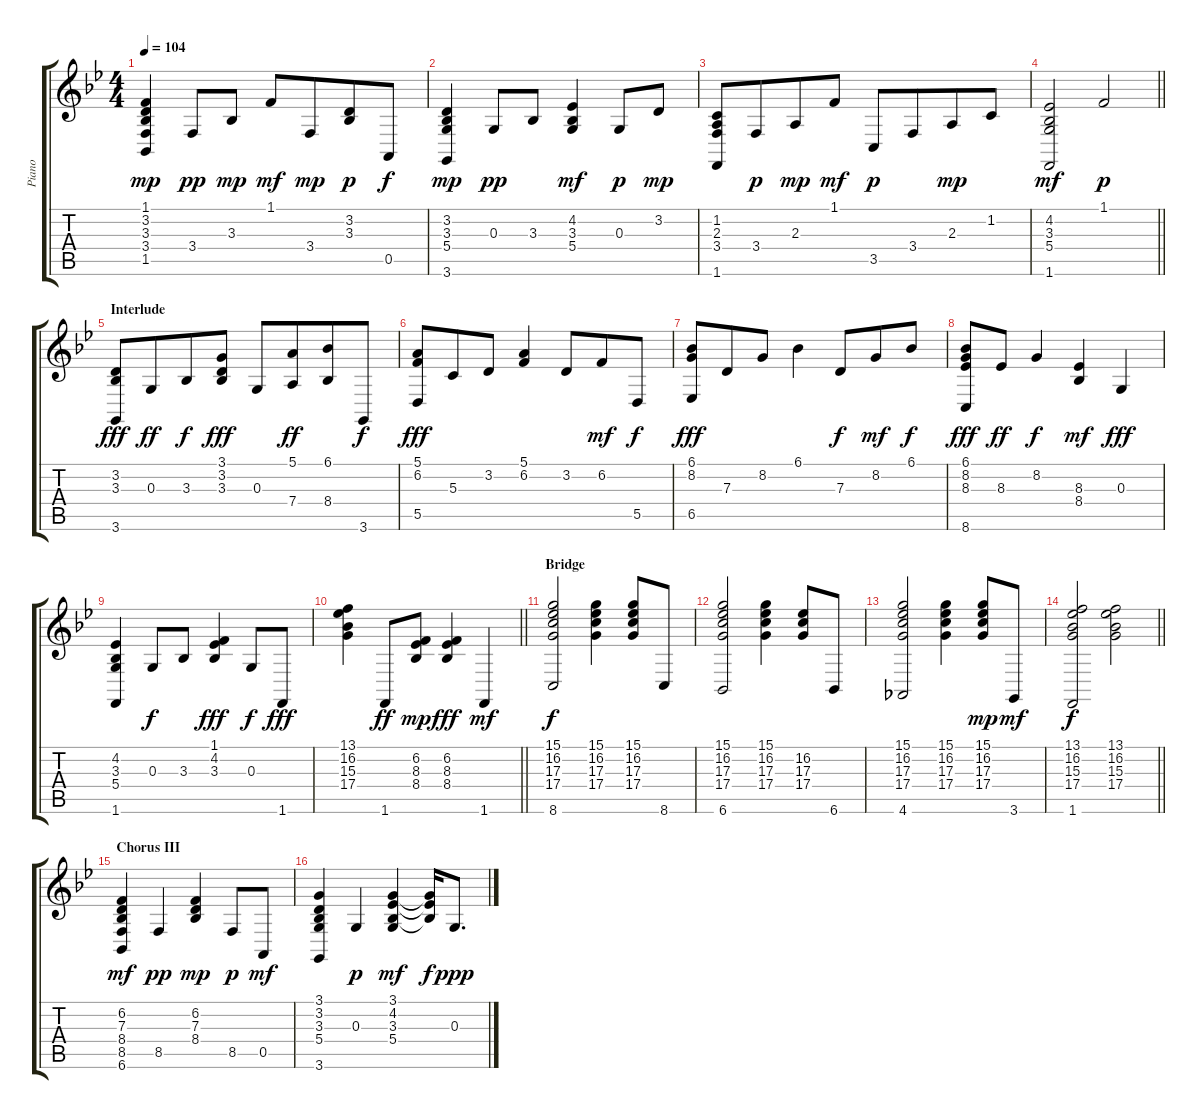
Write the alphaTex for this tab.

\track ("Piano" "Piano") {instrument electricgrandpiano}
\staff {score tabs}
\tuning (E4 B3 G3 D3 A2 E2) {hide}
\ts (4 4)
\tempo 104
\clef g2
\ks bb
(1.1 3.2 3.3 3.4 1.5).4{dy mp} 3.4.8{dy pp} 3.3.8{dy mp} 1.1.8{dy mf} 3.4.8{dy mp beam merge} (3.2 3.3).8{dy p} 0.5.8{dy f} |
(3.2 3.3 5.4 3.6).4{dy mp} 0.3.8{dy pp} 3.3.8 (4.2 3.3 5.4).4{dy mf} 0.3.8{dy p} 3.2.8{dy mp} |
(1.2 2.3 3.4 1.6).8 3.4.8{dy p beam merge} 2.3.8{dy mp} 1.1.8{dy mf} 3.5.8{dy p} 3.4.8{beam merge} 2.3.8{dy mp} 1.2.8 |
\barLineRight lightlight
(4.2 3.3 5.4 1.6).2{dy mf} 1.1.2{dy p} |
\section ("" "Interlude")
(3.2 3.3 3.6).8{dy fff} 0.3.8{dy ff beam merge} 3.3.8{dy f} (3.1 3.2 3.3).8{dy fff} 0.3.8 (5.1 7.4).8{dy ff beam merge} (6.1 8.4).8 3.6.8{dy f} |
(5.1 6.2 5.5).8{dy fff} 5.3.8{beam merge} 3.2.8 (5.1 6.2).4 3.2.8{beam merge} 6.2.8{dy mf} 5.5.8{dy f} |
(6.1 8.2 6.5).8{dy fff} 7.3.8{beam merge} 8.2.8 6.1.4 7.3.8{dy f beam merge} 8.2.8{dy mf} 6.1.8{dy f} |
(6.1 8.2 8.3 8.6).8{dy fff} 8.3.8{dy ff} 8.2.4{dy f} (8.3 8.4).4{dy mf} 0.3.4{dy fff} |
(4.2 3.3 5.4 1.6).4 0.3.8{dy f} 3.3.8 (1.1 4.2 3.3).4{dy fff} 0.3.8{dy f} 1.6.8{dy fff} |
\barLineRight lightlight
(13.1 16.2 15.3 17.4).4 1.6.8{dy ff} (6.2 8.3 8.4).8{dy mp} (6.2 8.3 8.4).4{dy fff} 1.6.4{dy mf} |
\section ("" "Bridge")
(15.1 16.2 17.3 17.4 8.6).2{dy f} (15.1 16.2 17.3 17.4).4 (15.1 16.2 17.3 17.4).8 8.6.8 |
(15.1 16.2 17.3 17.4 6.6).2 (15.1 16.2 17.3 17.4).4 (16.2 17.3 17.4).8 6.6.8 |
(15.1 16.2 17.3 17.4 4.6).2 (15.1 16.2 17.3 17.4).4 (15.1 16.2 17.3 17.4).8{dy mp} 3.6.8{dy mf} |
\barLineRight lightlight
(13.1 16.2 15.3 17.4 1.6).2{dy f} (13.1 16.2 15.3 17.4).2 |
\section ("" "Chorus III")
(6.2 7.3 8.4 8.5 6.6).4{dy mf} 8.5.4{dy pp} (6.2 7.3 8.4).4{dy mp} 8.5.8{dy p} 0.5.8{dy mf} |
(3.1 3.2 3.3 5.4 3.6).4 0.3.4{dy p} (3.1 4.2 3.3 5.4).4{dy mf} (3.1{t} 4.2{t} 3.3{t}).16{dy f} 0.3.8{d dy ppp}
